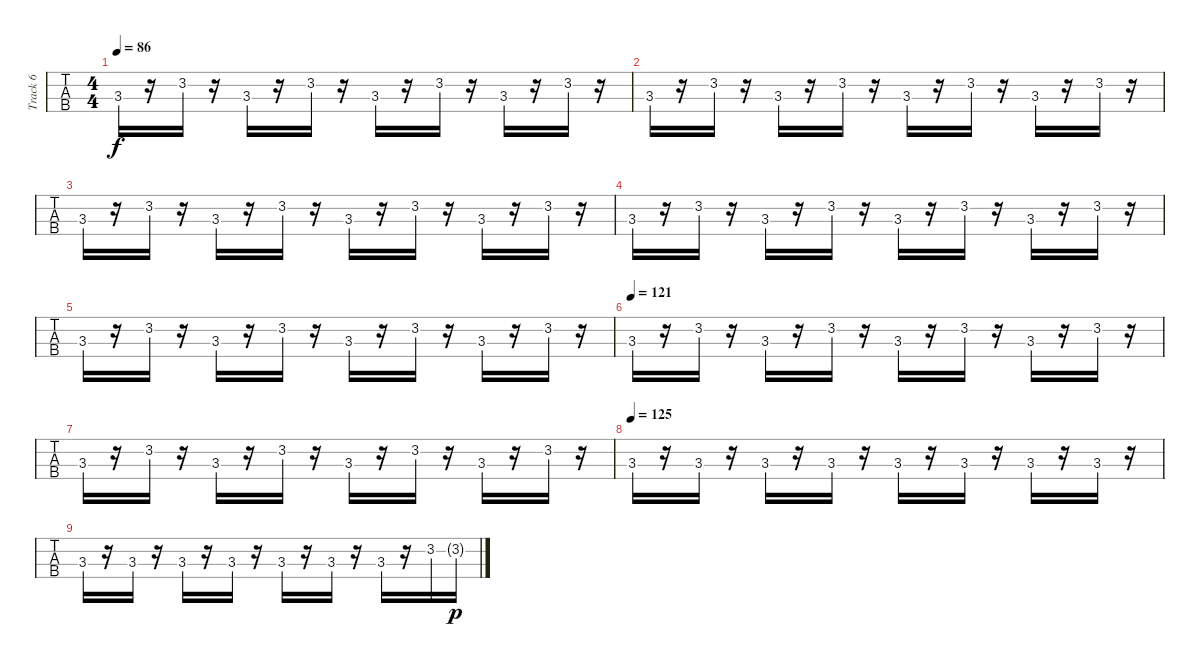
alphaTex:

\track ("Track 6" "Track 6") {instrument electricbassfinger}
\staff {tabs}
\tuning (G2 D2 A1 E1) {hide}
\ts (4 4)
\tempo 86
\clef f4
\ks c
3.3.16{dy f} r.16 3.2.16 r.16 3.3.16 r.16 3.2.16 r.16 3.3.16 r.16 3.2.16 r.16 3.3.16 r.16 3.2.16 r.16 |
3.3.16 r.16 3.2.16 r.16 3.3.16 r.16 3.2.16 r.16 3.3.16 r.16 3.2.16 r.16 3.3.16 r.16 3.2.16 r.16 |
3.3.16 r.16 3.2.16 r.16 3.3.16 r.16 3.2.16 r.16 3.3.16 r.16 3.2.16 r.16 3.3.16 r.16 3.2.16 r.16 |
3.3.16 r.16 3.2.16 r.16 3.3.16 r.16 3.2.16 r.16 3.3.16 r.16 3.2.16 r.16 3.3.16 r.16 3.2.16 r.16 |
3.3.16 r.16 3.2.16 r.16 3.3.16 r.16 3.2.16 r.16 3.3.16 r.16 3.2.16 r.16 3.3.16 r.16 3.2.16 r.16 |
\tempo 121
3.3.16 r.16 3.2.16 r.16 3.3.16 r.16 3.2.16 r.16 3.3.16 r.16 3.2.16 r.16 3.3.16 r.16 3.2.16 r.16 |
3.3.16 r.16 3.2.16 r.16 3.3.16 r.16 3.2.16 r.16 3.3.16 r.16 3.2.16 r.16 3.3.16 r.16 3.2.16 r.16 |
\tempo 125
3.3.16 r.16 3.3.16 r.16 3.3.16 r.16 3.3.16 r.16 3.3.16 r.16 3.3.16 r.16 3.3.16 r.16 3.3.16 r.16 |
3.3.16 r.16 3.3.16 r.16 3.3.16 r.16 3.3.16 r.16 3.3.16 r.16 3.3.16 r.16 3.3.16 r.16 3.2.16 3.2{g}.16{dy p}
